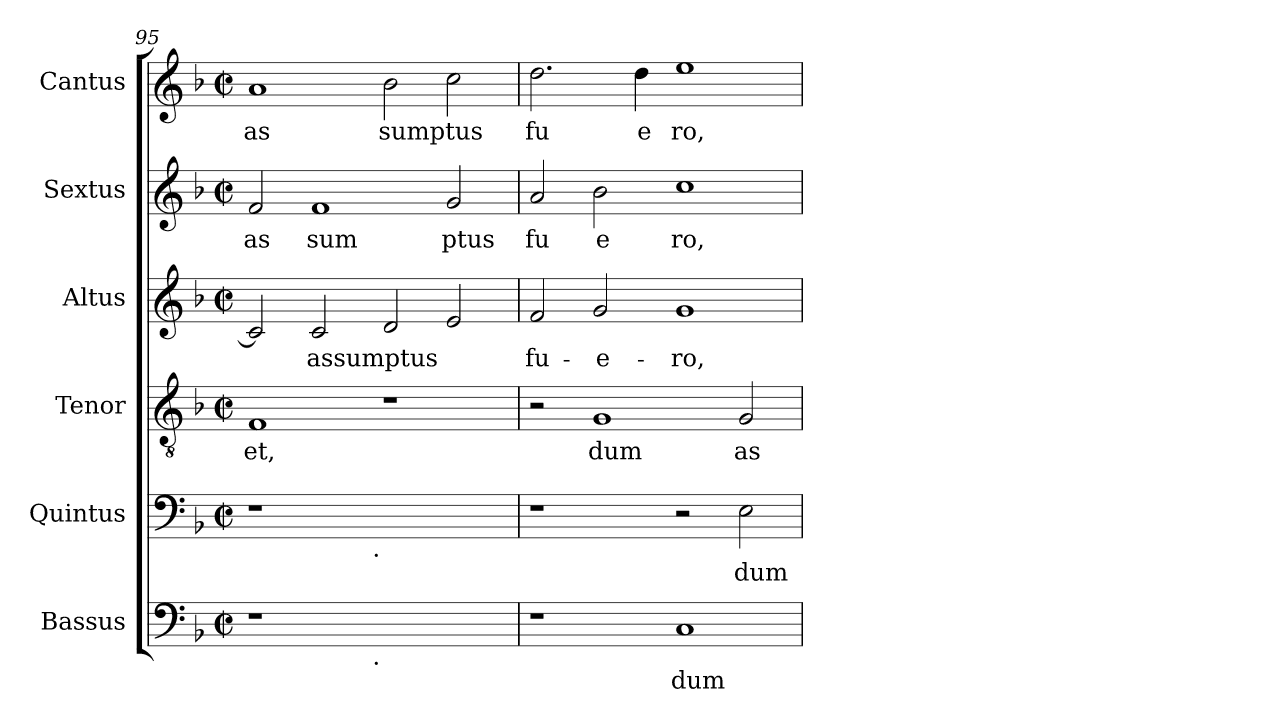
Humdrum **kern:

**kern	**text	**kern	**text	**kern	**text	**kern	**text	**kern	**text	**kern	**text
*part6	*part6	*part5	*part5	*part4	*part4	*part3	*part3	*part2	*part2	*part1	*part1
*staff6	*staff6	*staff5	*staff5	*staff4	*staff4	*staff3	*staff3	*staff2	*staff2	*staff1	*staff1
*I"Bassus	*	*I"Quintus	*	*I"Tenor	*	*I"Altus	*	*I"Sextus	*	*I"Cantus	*
*clefF4	*	*clefF4	*	*clefGv2	*	*clefG2	*	*clefG2	*	*clefG2	*
*k[b-]	*	*k[b-]	*	*k[b-]	*	*k[b-]	*	*k[b-]	*	*k[b-]	*
*F:	*	*F:	*	*F:	*	*F:	*	*F:	*	*F:	*
*M2/2	*	*M2/2	*	*M2/2	*	*M2/2	*	*M2/2	*	*M2/2	*
*met(c|)	*	*met(c|)	*	*met(c|)	*	*met(c|)	*	*met(c|)	*	*met(c|)	*
=95	=95	=95	=95	=95	=95	=95	=95	=95	=95	=95	=95
!	!	!	!	!	!LO:LY:b	!	!LO:LY:b:cj	!	!LO:LY:b	!	!LO:LY:b
*^	*	*^	*	*	*	*	*	*	*	*	*
1r	2ryy	.	1r	2ryy	.	1F	et,	2c/]	.	2f/	as	1a	as
!	!	!	!	!	!	!	!	!	!LO:LY:b:cj	!	!LO:LY:b	!	!
.	4...ryy	.	.	4...ryy	.	.	.	2c/	assumptus	1f	sum	.	.
!	!	!	!	!LO:TX:b:t=.	!	!	!	!	!	!	!	!	!
!	!LO:TX:b:t=.	!	!	!	!	!	!	!	!	!	!	!	!
.	1ryy	.	.	1ryy	.	.	.	.	.	.	.	.	.
!	!	!	!	!	!	!	!	!	!LO:LY:b:cj	!	!	!	!LO:LY:b
1ryy	.	.	1ryy	.	.	1r	.	2d/	.	.	.	2b-\	sumptus
!	!	!	!	!	!	!	!	!	!LO:LY:b:cj	!	!LO:LY:b	!	!LO:LY:b
.	.	.	.	.	.	.	.	2e/	.	2g/	ptus	2cc\	.
.	32ryy	.	.	32ryy	.	.	.	.	.	.	.	.	.
=96	=96	=96	=96	=96	=96	=96	=96	=96	=96	=96	=96	=96	=96
!	!	!	!	!	!	!	!	!	!LO:LY:b:cj	!	!LO:LY:b	!	!LO:LY:b
*v	*v	*	*	*	*	*	*	*	*	*	*	*	*
*	*	*v	*v	*	*	*	*	*	*	*	*	*
1r	.	1r	.	2r	.	2f/	fu-	2a/	fu	2.dd\	fu
!	!	!	!	!	!LO:LY:b	!	!LO:LY:b:cj	!	!LO:LY:b	!	!
.	.	.	.	1G	dum	2g/	-e-	2b-\	e	.	.
!	!	!	!	!	!	!	!	!	!	!	!LO:LY:b
.	.	.	.	.	.	.	.	.	.	4dd\	e
!	!LO:LY:b	!	!	!	!	!	!LO:LY:b:cj	!	!LO:LY:b	!	!LO:LY:b
1C	dum	2r	.	.	.	1g	-ro,	1cc	ro,	1ee	ro,
!	!	!	!LO:LY:b:cj	!	!LO:LY:b	!	!	!	!	!	!
.	.	2E\	dum	2G/	as	.	.	.	.	.	.
=	=	=	=	=	=	=	=	=	=	=	=
*-	*-	*-	*-	*-	*-	*-	*-	*-	*-	*-	*-
